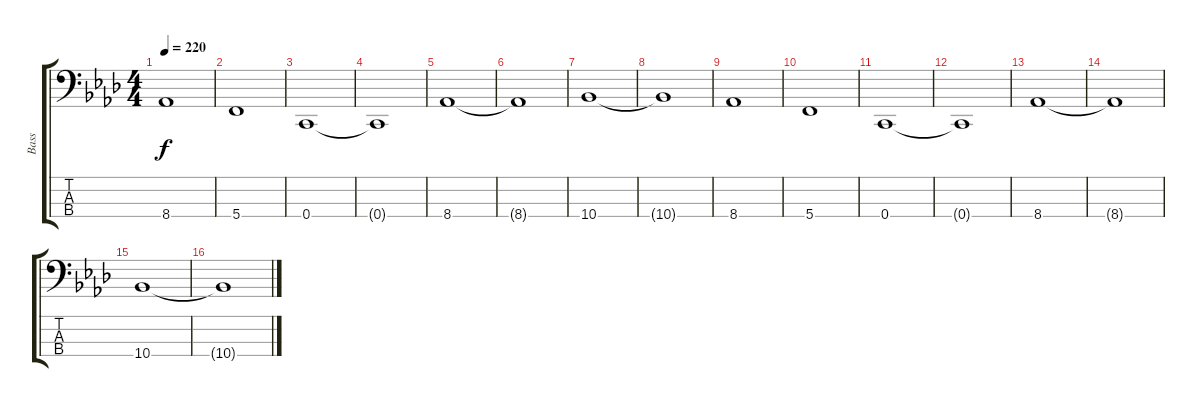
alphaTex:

\track ("Bass" "Bass") {instrument electricbassfinger}
\staff {score tabs}
\tuning (F2 C2 G1 C1) {hide}
\ts (4 4)
\tempo 220
\clef f4
\ks fminor
8.4.1{dy f} |
5.4.1 |
0.4.1 |
0.4{t}.1 |
8.4.1 |
8.4{t}.1 |
10.4.1 |
10.4{t}.1 |
8.4.1 |
5.4.1 |
0.4.1 |
0.4{t}.1 |
8.4.1 |
8.4{t}.1 |
10.4.1 |
10.4{t}.1
